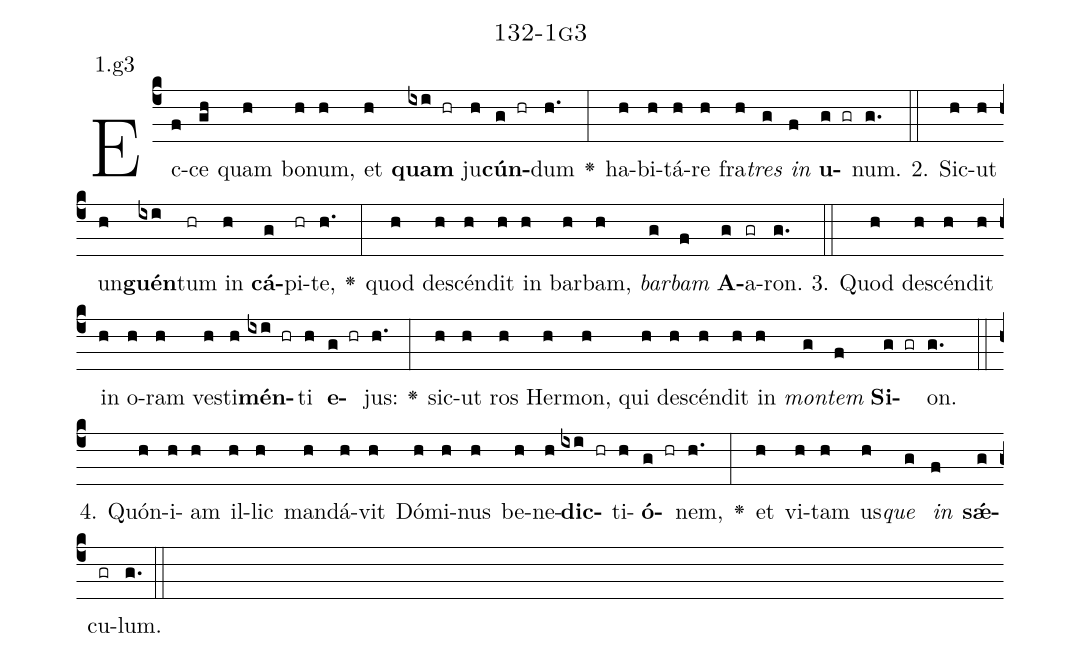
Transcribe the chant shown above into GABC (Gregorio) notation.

name: 132-1g3;
annotation: 1.g3;
%%
(c4)Ec(f)ce(gh) quam(h) bo(h)num,(h) et(h) <b>quam</b>(ixi hr) ju(h)<b>cún</b>(g hr)dum(h.) <v>\greheightstar</v>(:) ha(h)bi(h)tá(h)re(h) fra(h)<i>tres</i>(g) <i>in</i>(f) <b>u</b>(g gr)num.(g.) (::)
2. Sic(h)ut(h) un(h)<b>guén</b>(ixi)tum(hr) in(h) <b>cá</b>(g)pi(hr)te,(h.) <v>\greheightstar</v>(:) quod(h) de(h)scén(h)dit(h) in(h) bar(h)bam,(h) <i>bar</i>(g)<i>bam</i>(f) <b>A</b>(g)a(gr)ron.(g.) (::)
3. Quod(h) de(h)scén(h)dit(h) in(h) o(h)ram(h) ves(h)ti(h)<b>mén</b>(ixi hr)ti(h) <b>e</b>(g hr)jus:(h.) <v>\greheightstar</v>(:) sic(h)ut(h) ros(h) Her(h)mon,(h) qui(h) de(h)scén(h)dit(h) in(h) <i>mon</i>(g)<i>tem</i>(f) <b>Si</b>(g gr)on.(g.) (::)
4. Quón(h)i(h)am(h) il(h)lic(h) man(h)dá(h)vit(h) Dó(h)mi(h)nus(h) be(h)ne(h)<b>dic</b>(ixi hr)ti(h)<b>ó</b>(g hr)nem,(h.) <v>\greheightstar</v>(:) et(h) vi(h)tam(h) us(h)<i>que</i>(g) <i>in</i>(f) <b>sǽ</b>(g)cu(gr)lum.(g.) (::)
